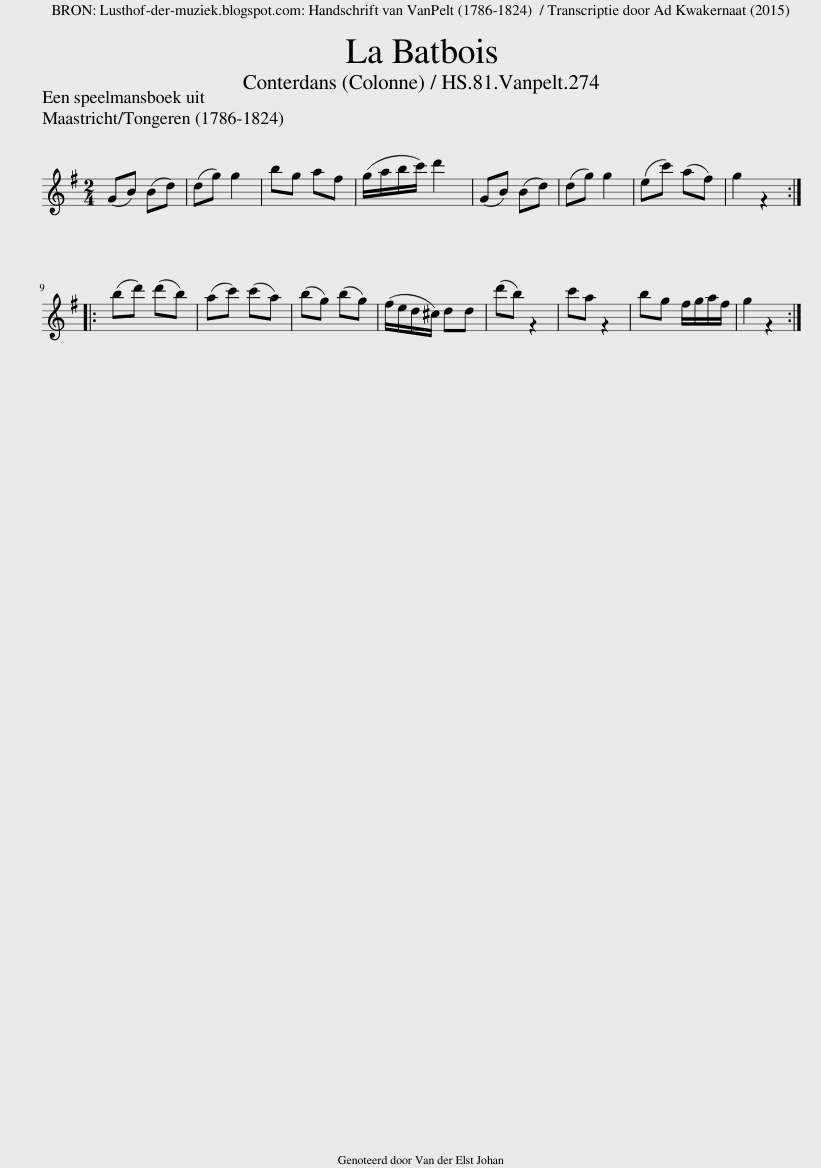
X:1
L:1/8
Q:1/4=126
M:2/4
I:linebreak $
K:G
V:1 treble
V:1
 (GB) (Bd) | (dg) g2 | bg af | (g/a/b/c'/) d'2 | (GB) (Bd) | %5
 (dg) g2 | (ec') (af) | g2 z2 ::$ (bd') (d'b) | (ac') (c'a) | %10
 (bg) (bg) | (f/e/d/^c/) dd | (d'b) z2 | c'a z2 | bg f/g/a/f/ | %15
 g2 z2 :| %16
